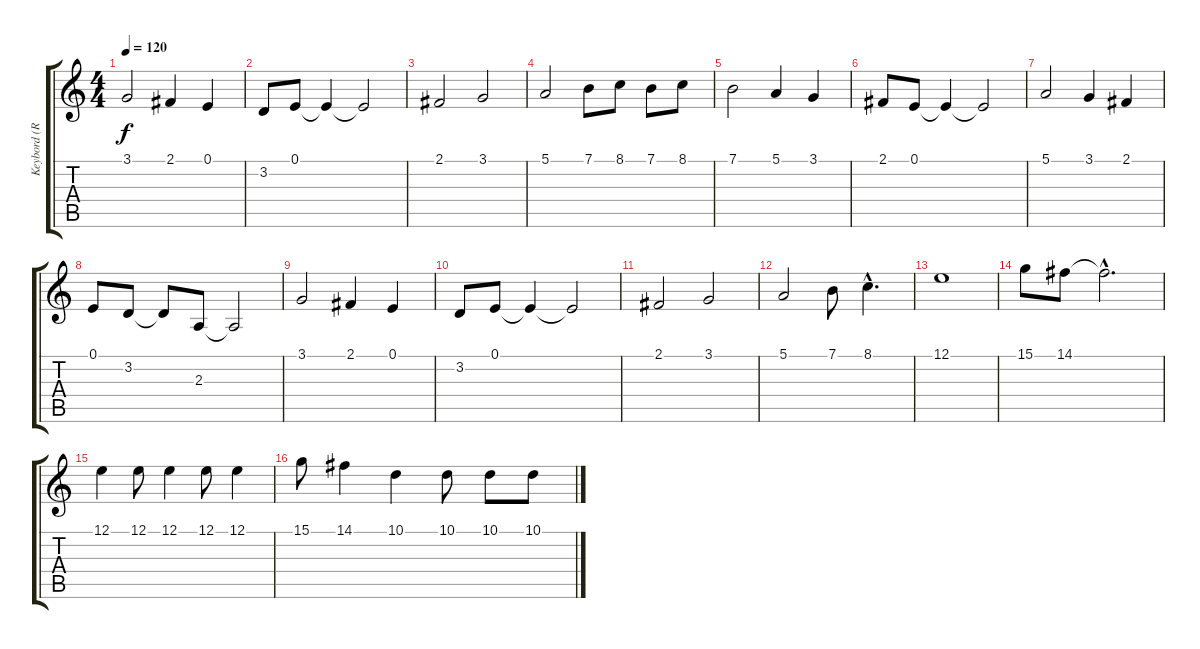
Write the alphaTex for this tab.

\track ("Keybord (Right)" "Keybord (R") {instrument pad7halo}
\staff {score tabs}
\tuning (E4 B3 G3 D3 A2 E2) {hide}
\ts (4 4)
\tempo 120
\clef g2
\ks c
3.1.2{dy f} 2.1.4 0.1.4 |
3.2.8 0.1.8 0.1{t}.4 0.1{t}.2 |
2.1.2 3.1.2 |
5.1.2 7.1.8 8.1.8 7.1.8 8.1.8 |
7.1.2 5.1.4 3.1.4 |
2.1.8 0.1.8 0.1{t}.4 0.1{t}.2 |
5.1.2 3.1.4 2.1.4 |
0.1.8 3.2.8 3.2{t}.8 2.3.8 2.3{t}.2 |
3.1.2 2.1.4 0.1.4 |
3.2.8 0.1.8 0.1{t}.4 0.1{t}.2 |
2.1.2 3.1.2 |
5.1.2 7.1.8 8.1{hac}.4{d} |
12.1.1{instrument fx5brightness} |
15.1.8 14.1.8 14.1{hac t}.2{d} |
12.1.4 12.1.8 12.1.4 12.1.8 12.1.4 |
15.1.8 14.1.4 10.1.4 10.1.8 10.1.8 10.1.8
